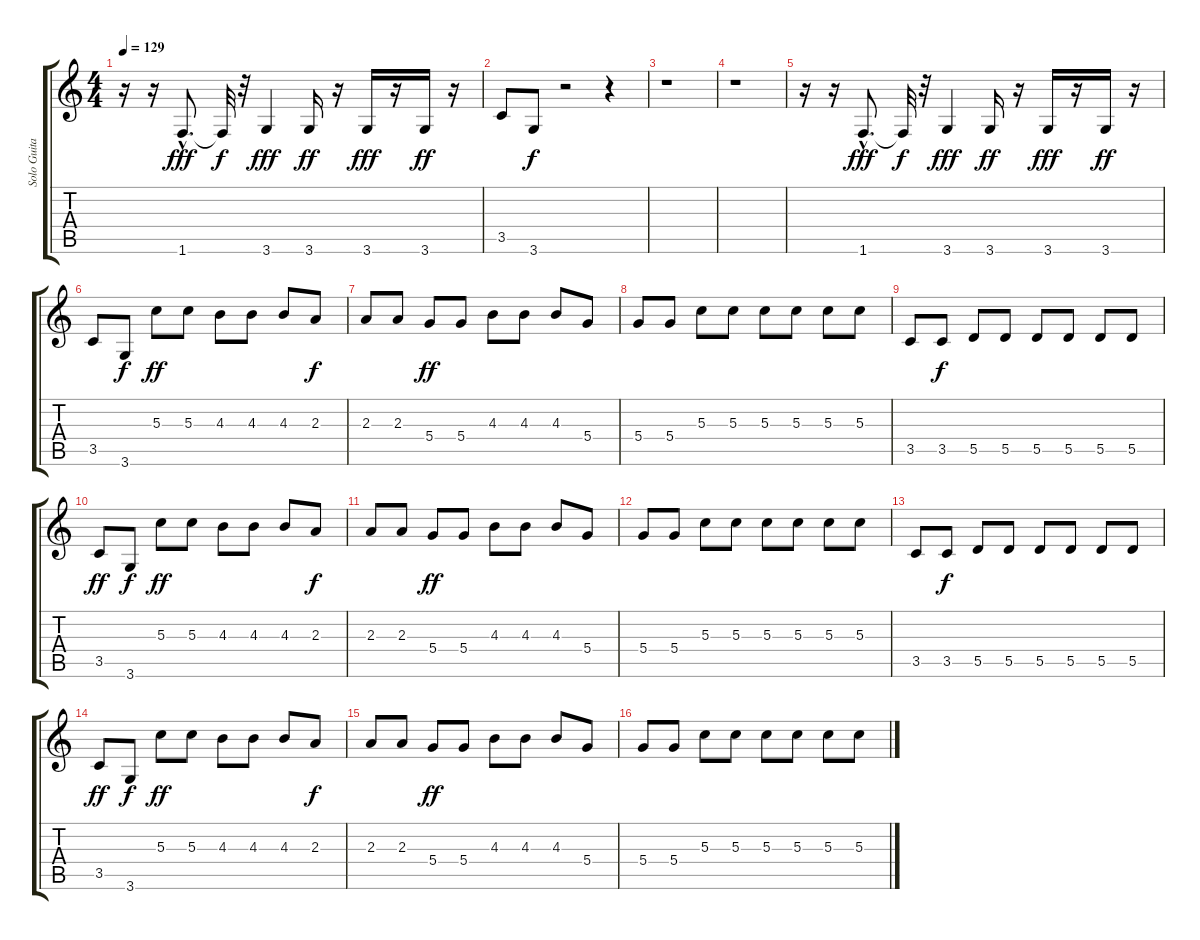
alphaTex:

\track ("Solo Guitar" "Solo Guita") {instrument distortionguitar}
\staff {score tabs}
\tuning (E4 B3 G3 D3 A2 E2) {hide}
\ts (4 4)
\tempo 129
\clef g2
\ks c
r.16{dy f instrument overdrivenguitar} r.16 1.6{hac}.8{d dy fff} 1.6{t}.32{dy f} r.32 3.6.4{dy fff} 3.6.16{dy ff} r.16 3.6.16{dy fff} r.16 3.6.16{dy ff} r.16 |
3.5.8 3.6.8{dy f} r.2 r.4 |
r.1 |
r.1 |
r.16 r.16 1.6{hac}.8{d dy fff} 1.6{t}.32{dy f} r.32 3.6.4{dy fff} 3.6.16{dy ff} r.16 3.6.16{dy fff} r.16 3.6.16{dy ff} r.16 |
3.5.8 3.6.8{dy f} 5.3.8{dy ff} 5.3.8 4.3.8 4.3.8 4.3.8 2.3.8{dy f} |
2.3.8 2.3.8 5.4.8{dy ff} 5.4.8 4.3.8 4.3.8 4.3.8 5.4.8 |
5.4.8 5.4.8 5.3.8 5.3.8 5.3.8 5.3.8 5.3.8 5.3.8 |
3.5.8 3.5.8{dy f} 5.5.8 5.5.8 5.5.8 5.5.8 5.5.8 5.5.8 |
3.5.8{dy ff} 3.6.8{dy f} 5.3.8{dy ff} 5.3.8 4.3.8 4.3.8 4.3.8 2.3.8{dy f} |
2.3.8 2.3.8 5.4.8{dy ff} 5.4.8 4.3.8 4.3.8 4.3.8 5.4.8 |
5.4.8 5.4.8 5.3.8 5.3.8 5.3.8 5.3.8 5.3.8 5.3.8 |
3.5.8 3.5.8{dy f} 5.5.8 5.5.8 5.5.8 5.5.8 5.5.8 5.5.8 |
3.5.8{dy ff} 3.6.8{dy f} 5.3.8{dy ff} 5.3.8 4.3.8 4.3.8 4.3.8 2.3.8{dy f} |
2.3.8 2.3.8 5.4.8{dy ff} 5.4.8 4.3.8 4.3.8 4.3.8 5.4.8 |
5.4.8 5.4.8 5.3.8 5.3.8 5.3.8 5.3.8 5.3.8 5.3.8
